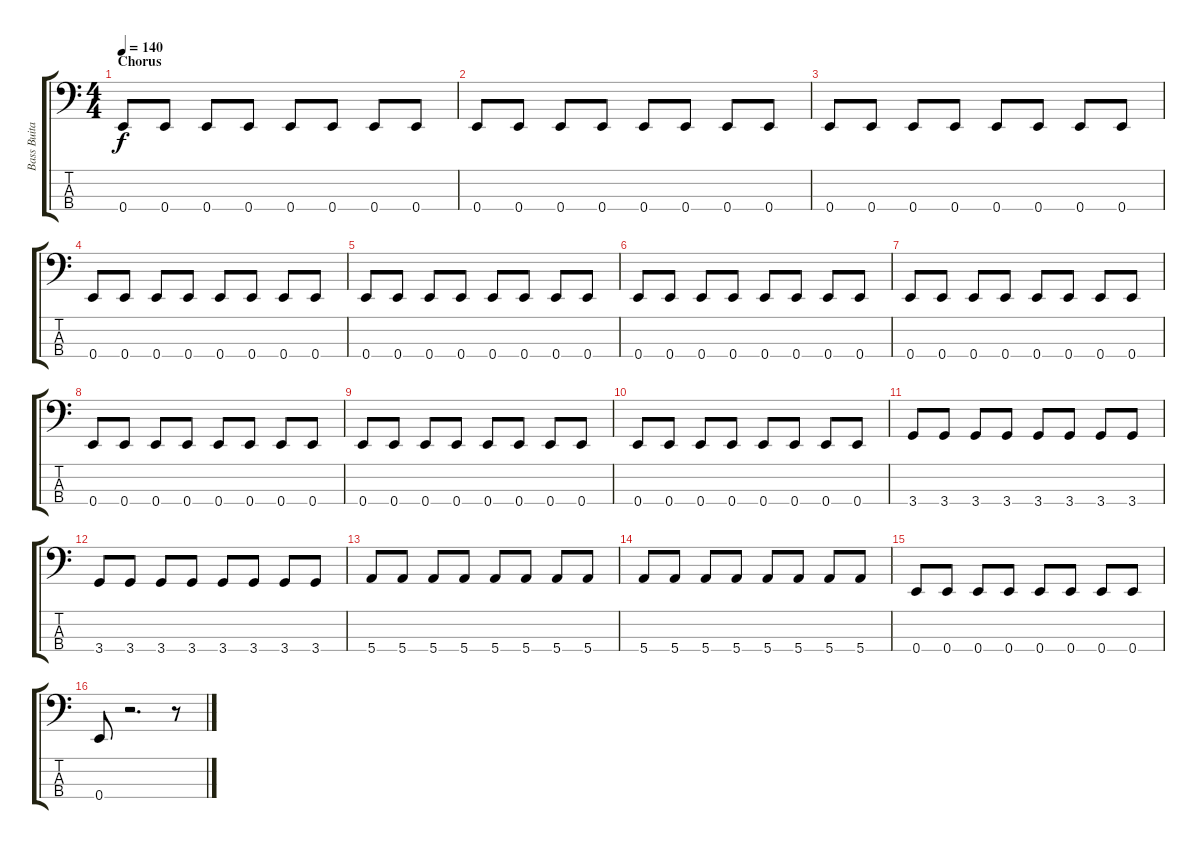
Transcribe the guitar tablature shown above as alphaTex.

\track ("Bass Buitar" "Bass Buita") {instrument electricbassfinger}
\staff {score tabs}
\tuning (G2 D2 A1 E1) {hide}
\ts (4 4)
\section ("" "Chorus")
\tempo 140
\clef f4
\ks c
0.4.8{dy f} 0.4.8 0.4.8 0.4.8 0.4.8 0.4.8 0.4.8 0.4.8 |
0.4.8 0.4.8 0.4.8 0.4.8 0.4.8 0.4.8 0.4.8 0.4.8 |
0.4.8 0.4.8 0.4.8 0.4.8 0.4.8 0.4.8 0.4.8 0.4.8 |
0.4.8 0.4.8 0.4.8 0.4.8 0.4.8 0.4.8 0.4.8 0.4.8 |
0.4.8 0.4.8 0.4.8 0.4.8 0.4.8 0.4.8 0.4.8 0.4.8 |
0.4.8 0.4.8 0.4.8 0.4.8 0.4.8 0.4.8 0.4.8 0.4.8 |
0.4.8 0.4.8 0.4.8 0.4.8 0.4.8 0.4.8 0.4.8 0.4.8 |
0.4.8 0.4.8 0.4.8 0.4.8 0.4.8 0.4.8 0.4.8 0.4.8 |
0.4.8 0.4.8 0.4.8 0.4.8 0.4.8 0.4.8 0.4.8 0.4.8 |
0.4.8 0.4.8 0.4.8 0.4.8 0.4.8 0.4.8 0.4.8 0.4.8 |
3.4.8 3.4.8 3.4.8 3.4.8 3.4.8 3.4.8 3.4.8 3.4.8 |
3.4.8 3.4.8 3.4.8 3.4.8 3.4.8 3.4.8 3.4.8 3.4.8 |
5.4.8 5.4.8 5.4.8 5.4.8 5.4.8 5.4.8 5.4.8 5.4.8 |
5.4.8 5.4.8 5.4.8 5.4.8 5.4.8 5.4.8 5.4.8 5.4.8 |
0.4.8 0.4.8 0.4.8 0.4.8 0.4.8 0.4.8 0.4.8 0.4.8 |
0.4.8 r.2{d} r.8
